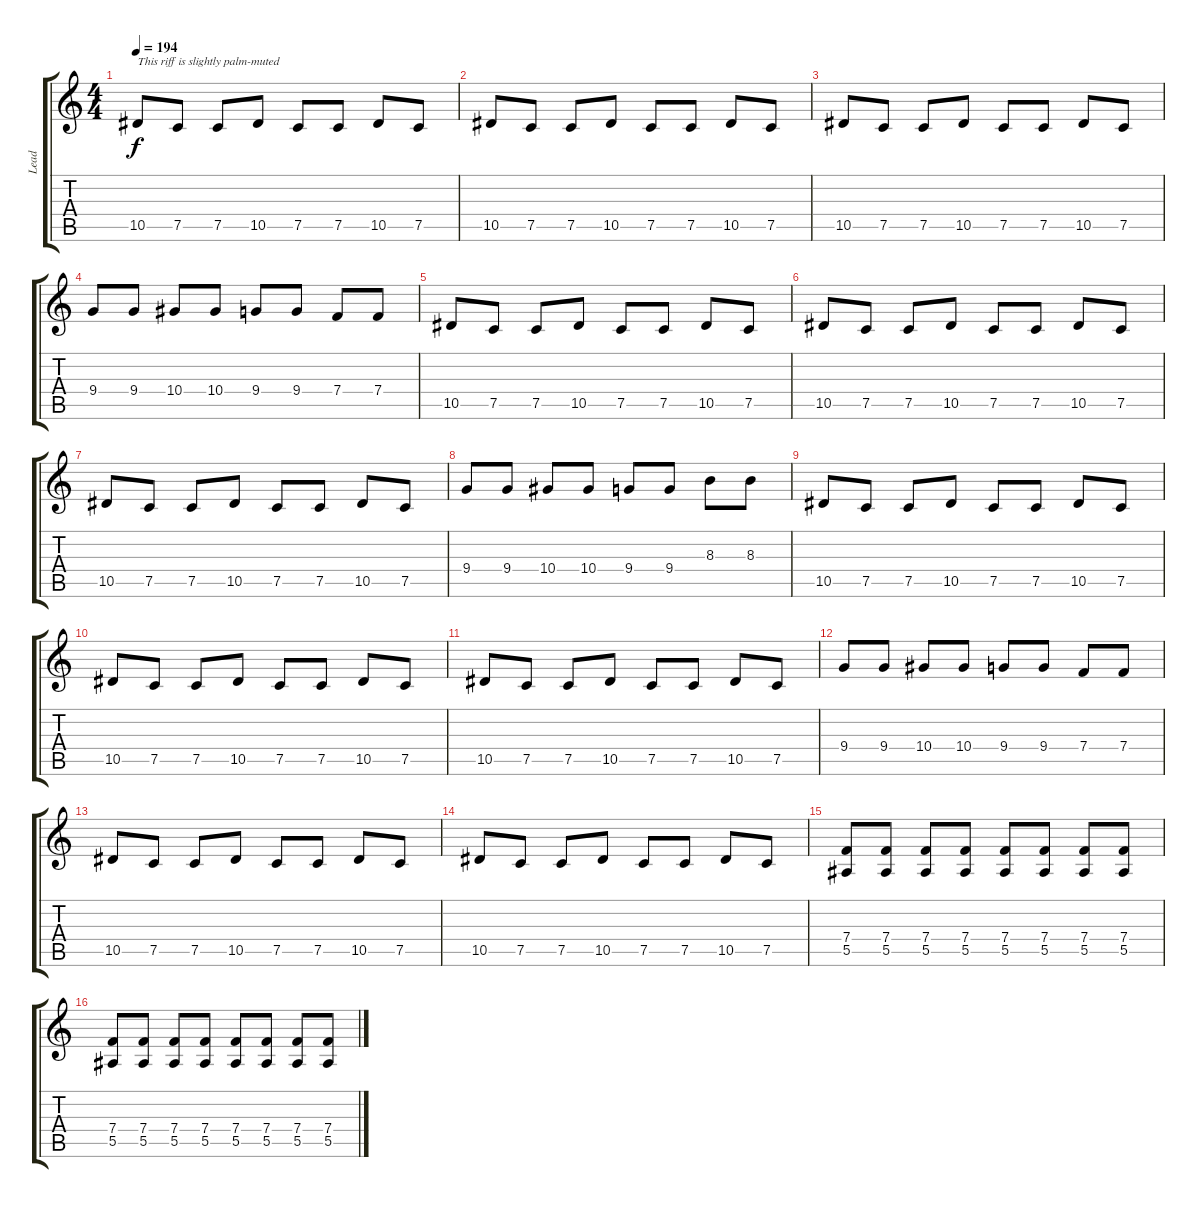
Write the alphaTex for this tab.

\track ("Lead" "Lead") {instrument overdrivenguitar}
\staff {score tabs}
\tuning (C4 G3 Eb3 Bb2 F2 C2) {hide}
\ts (4 4)
\tempo 194
\clef g2
\ks c
10.5.8{txt "This riff is slightly palm-muted" dy f} 7.5.8 7.5.8 10.5.8 7.5.8 7.5.8 10.5.8 7.5.8 |
10.5.8 7.5.8 7.5.8 10.5.8 7.5.8 7.5.8 10.5.8 7.5.8 |
10.5.8 7.5.8 7.5.8 10.5.8 7.5.8 7.5.8 10.5.8 7.5.8 |
9.4.8 9.4.8 10.4.8 10.4.8 9.4.8 9.4.8 7.4.8 7.4.8 |
10.5.8 7.5.8 7.5.8 10.5.8 7.5.8 7.5.8 10.5.8 7.5.8 |
10.5.8 7.5.8 7.5.8 10.5.8 7.5.8 7.5.8 10.5.8 7.5.8 |
10.5.8 7.5.8 7.5.8 10.5.8 7.5.8 7.5.8 10.5.8 7.5.8 |
9.4.8 9.4.8 10.4.8 10.4.8 9.4.8 9.4.8 8.3.8 8.3.8 |
10.5.8 7.5.8 7.5.8 10.5.8 7.5.8 7.5.8 10.5.8 7.5.8 |
10.5.8 7.5.8 7.5.8 10.5.8 7.5.8 7.5.8 10.5.8 7.5.8 |
10.5.8 7.5.8 7.5.8 10.5.8 7.5.8 7.5.8 10.5.8 7.5.8 |
9.4.8 9.4.8 10.4.8 10.4.8 9.4.8 9.4.8 7.4.8 7.4.8 |
10.5.8 7.5.8 7.5.8 10.5.8 7.5.8 7.5.8 10.5.8 7.5.8 |
10.5.8 7.5.8 7.5.8 10.5.8 7.5.8 7.5.8 10.5.8 7.5.8 |
(7.4 5.5).8 (7.4 5.5).8 (7.4 5.5).8 (7.4 5.5).8 (7.4 5.5).8 (7.4 5.5).8 (7.4 5.5).8 (7.4 5.5).8 |
(7.4 5.5).8 (7.4 5.5).8 (7.4 5.5).8 (7.4 5.5).8 (7.4 5.5).8 (7.4 5.5).8 (7.4 5.5).8 (7.4 5.5).8
